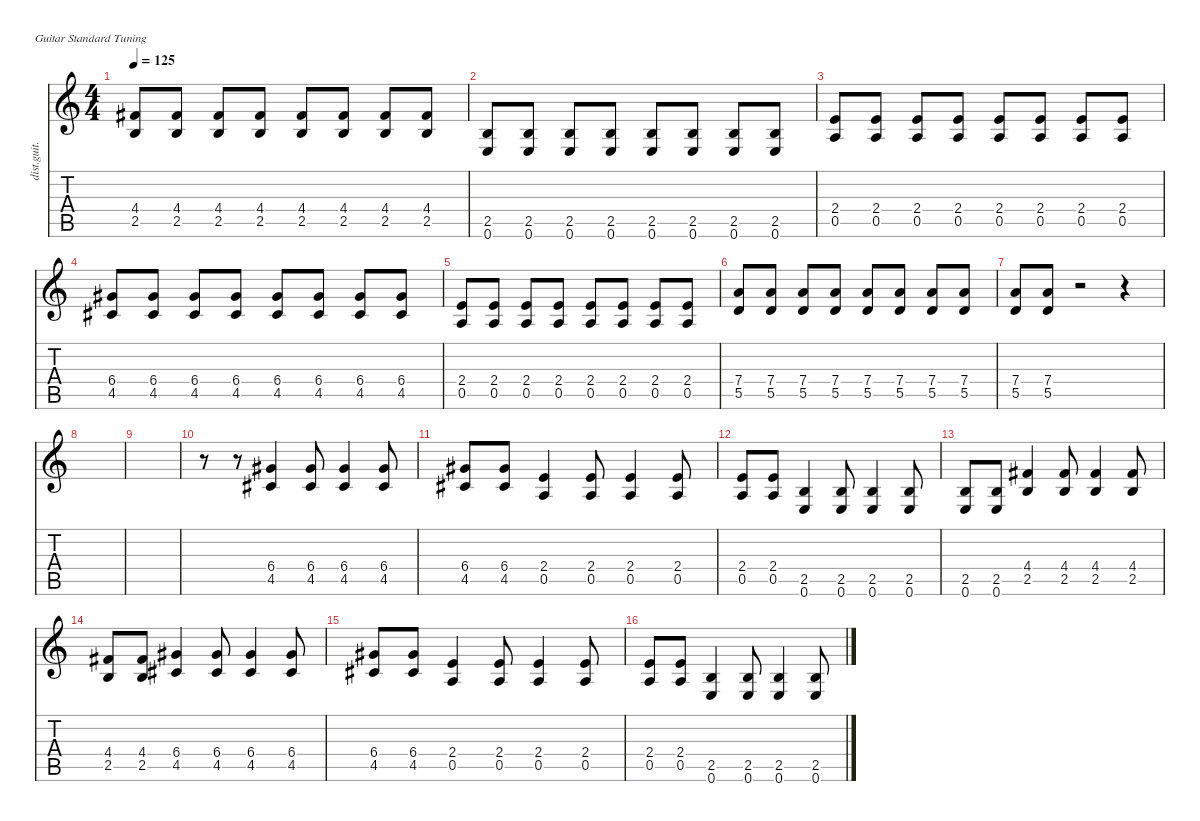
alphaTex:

\defaultSystemsLayout 4
\hideDynamics
\bracketExtendMode nobrackets
\otherSystemsTrackNameOrientation horizontal
\track ("节奏" "dist.guit.") {instrument distortionguitar}
\staff {score tabs}
\tuning (E4 B3 G3 D3 A2 E2)
\ts (4 4)
\tempo 125
\clef g2
\ks c
(2.5 4.4).8{dy mf} (2.5 4.4).8 (2.5 4.4).8 (2.5 4.4).8 (2.5 4.4).8 (2.5 4.4).8 (2.5 4.4).8 (2.5 4.4).8 |
(0.6 2.5).8 (0.6 2.5).8 (0.6 2.5).8 (0.6 2.5).8 (0.6 2.5).8 (0.6 2.5).8 (0.6 2.5).8 (0.6 2.5).8 |
(0.5 2.4).8 (0.5 2.4).8 (0.5 2.4).8 (0.5 2.4).8 (0.5 2.4).8 (0.5 2.4).8 (0.5 2.4).8 (0.5 2.4).8 |
(4.5 6.4).8 (4.5 6.4).8 (4.5 6.4).8 (4.5 6.4).8 (4.5 6.4).8 (4.5 6.4).8 (4.5 6.4).8 (4.5 6.4).8 |
(0.5 2.4).8 (0.5 2.4).8 (0.5 2.4).8 (0.5 2.4).8 (0.5 2.4).8 (0.5 2.4).8 (0.5 2.4).8 (0.5 2.4).8 |
(5.5 7.4).8 (5.5 7.4).8 (5.5 7.4).8 (5.5 7.4).8 (5.5 7.4).8 (5.5 7.4).8 (5.5 7.4).8 (5.5 7.4).8 |
(5.5 7.4).8 (5.5 7.4).8 r.2 r.4 |
|
|
r.8 r.8 (4.5 6.4).4 (4.5 6.4).8 (4.5 6.4).4 (4.5 6.4).8 |
(4.5 6.4).8 (4.5 6.4).8 (0.5 2.4).4 (0.5 2.4).8 (0.5 2.4).4 (0.5 2.4).8 |
(0.5 2.4).8 (0.5 2.4).8 (0.6 2.5).4 (0.6 2.5).8 (0.6 2.5).4 (0.6 2.5).8 |
(0.6 2.5).8 (0.6 2.5).8 (2.5 4.4).4 (2.5 4.4).8 (2.5 4.4).4 (2.5 4.4).8 |
(2.5 4.4).8 (2.5 4.4).8 (4.5 6.4).4 (4.5 6.4).8 (4.5 6.4).4 (4.5 6.4).8 |
(4.5 6.4).8 (4.5 6.4).8 (0.5 2.4).4 (0.5 2.4).8 (0.5 2.4).4 (0.5 2.4).8 |
(0.5 2.4).8 (0.5 2.4).8 (0.6 2.5).4 (0.6 2.5).8 (0.6 2.5).4 (0.6 2.5).8
